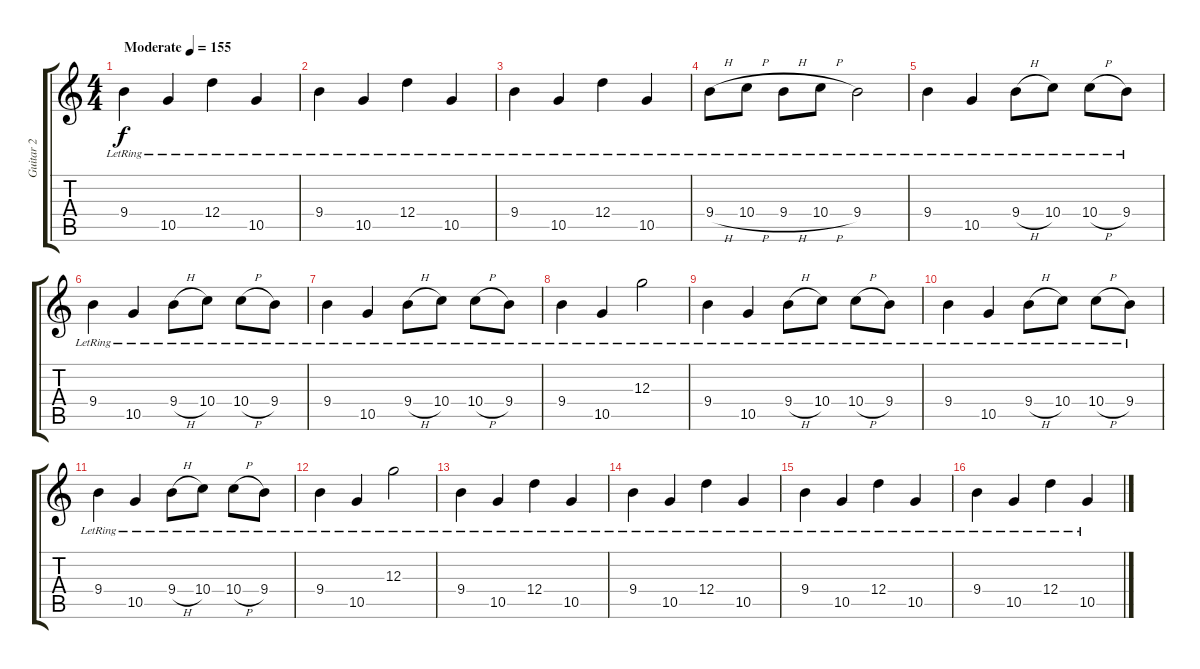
\track ("Guitar 2 " "Guitar 2 ") {instrument acousticguitarsteel}
\staff {score tabs}
\tuning (E4 B3 G3 D3 A2 E2) {hide}
\ts (4 4)
\tempo (155 "Moderate")
\clef g2
\ks c
9.4{lr}.4{dy f instrument acousticguitarsteel} 10.5{lr}.4 12.4{lr}.4 10.5{lr}.4 |
9.4{lr}.4 10.5{lr}.4 12.4{lr}.4 10.5{lr}.4 |
9.4{lr}.4 10.5{lr}.4 12.4{lr}.4 10.5{lr}.4 |
9.4{h lr}.8 10.4{h lr}.8 9.4{h lr}.8 10.4{h lr}.8 9.4{lr}.2 |
9.4{lr}.4 10.5{lr}.4 9.4{h lr}.8 10.4{lr}.8 10.4{h lr}.8 9.4{lr}.8 |
9.4{lr}.4 10.5{lr}.4 9.4{h lr}.8 10.4{lr}.8 10.4{h lr}.8 9.4{lr}.8 |
9.4{lr}.4 10.5{lr}.4 9.4{h lr}.8 10.4{lr}.8 10.4{h lr}.8 9.4{lr}.8 |
9.4{lr}.4 10.5{lr}.4 12.3{lr}.2 |
9.4{lr}.4 10.5{lr}.4 9.4{h lr}.8 10.4{lr}.8 10.4{h lr}.8 9.4{lr}.8 |
9.4{lr}.4 10.5{lr}.4 9.4{h lr}.8 10.4{lr}.8 10.4{h lr}.8 9.4{lr}.8 |
9.4{lr}.4 10.5{lr}.4 9.4{h lr}.8 10.4{lr}.8 10.4{h lr}.8 9.4{lr}.8 |
9.4{lr}.4 10.5{lr}.4 12.3{lr}.2 |
9.4{lr}.4 10.5{lr}.4 12.4{lr}.4 10.5{lr}.4 |
9.4{lr}.4 10.5{lr}.4 12.4{lr}.4 10.5{lr}.4 |
9.4{lr}.4 10.5{lr}.4 12.4{lr}.4 10.5{lr}.4 |
9.4{lr}.4 10.5{lr}.4 12.4{lr}.4 10.5{lr}.4
